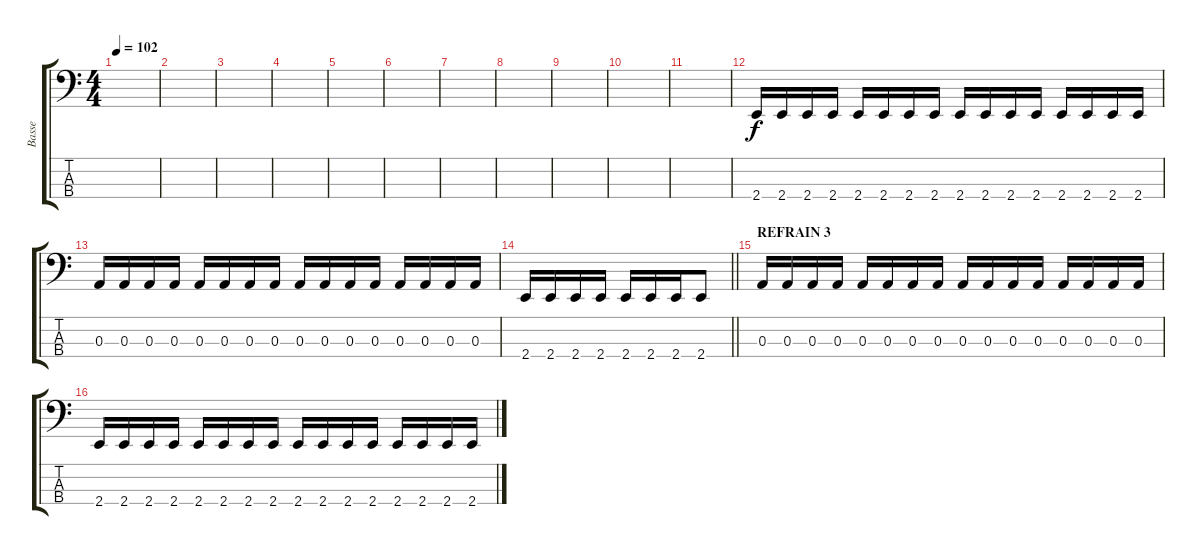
\track ("Basse" "Basse") {instrument electricbassfinger}
\staff {score tabs}
\tuning (G2 D2 A1 D1) {hide}
\ts (4 4)
\tempo 102
\clef f4
\ks c
|
|
|
|
|
|
|
|
|
|
|
2.4.16 2.4.16 2.4.16 2.4.16 2.4.16 2.4.16 2.4.16 2.4.16 2.4.16 2.4.16 2.4.16 2.4.16 2.4.16 2.4.16 2.4.16 2.4.16 |
0.3.16 0.3.16 0.3.16 0.3.16 0.3.16 0.3.16 0.3.16 0.3.16 0.3.16 0.3.16 0.3.16 0.3.16 0.3.16 0.3.16 0.3.16 0.3.16 |
\barLineRight lightlight
2.4.16 2.4.16 2.4.16 2.4.16 2.4.16 2.4.16 2.4.16 2.4.8 |
\section ("" "REFRAIN 3")
0.3.16 0.3.16 0.3.16 0.3.16 0.3.16 0.3.16 0.3.16 0.3.16 0.3.16 0.3.16 0.3.16 0.3.16 0.3.16 0.3.16 0.3.16 0.3.16 |
2.4.16 2.4.16 2.4.16 2.4.16 2.4.16 2.4.16 2.4.16 2.4.16 2.4.16 2.4.16 2.4.16 2.4.16 2.4.16 2.4.16 2.4.16 2.4.16
